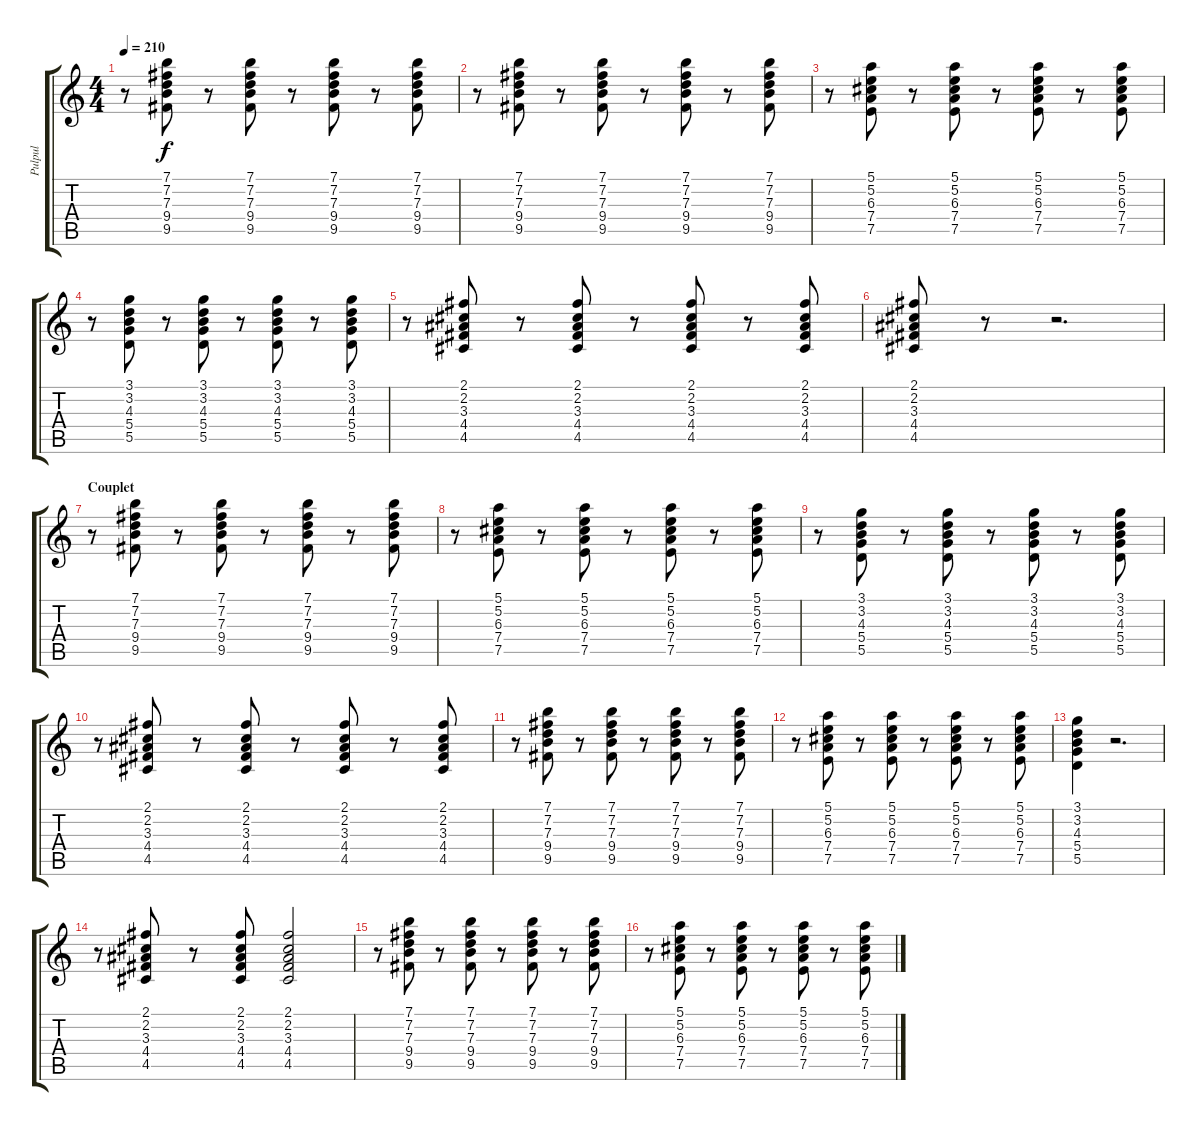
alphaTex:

\track ("Pulpul" "Pulpul") {instrument overdrivenguitar}
\staff {score tabs}
\tuning (E4 B3 G3 D3 A2 E2) {hide}
\ts (4 4)
\tempo 210
\clef g2
\ks c
r.8{dy f} (7.1 7.2 7.3 9.4 9.5).8 r.8 (7.1 7.2 7.3 9.4 9.5).8 r.8 (7.1 7.2 7.3 9.4 9.5).8 r.8 (7.1 7.2 7.3 9.4 9.5).8 |
r.8 (7.1 7.2 7.3 9.4 9.5).8 r.8 (7.1 7.2 7.3 9.4 9.5).8 r.8 (7.1 7.2 7.3 9.4 9.5).8 r.8 (7.1 7.2 7.3 9.4 9.5).8 |
r.8 (5.1 5.2 6.3 7.4 7.5).8 r.8 (5.1 5.2 6.3 7.4 7.5).8 r.8 (5.1 5.2 6.3 7.4 7.5).8 r.8 (5.1 5.2 6.3 7.4 7.5).8 |
r.8 (3.1 3.2 4.3 5.4 5.5).8 r.8 (3.1 3.2 4.3 5.4 5.5).8 r.8 (3.1 3.2 4.3 5.4 5.5).8 r.8 (3.1 3.2 4.3 5.4 5.5).8 |
r.8 (2.1 2.2 3.3 4.4 4.5).8 r.8 (2.1 2.2 3.3 4.4 4.5).8 r.8 (2.1 2.2 3.3 4.4 4.5).8 r.8 (2.1 2.2 3.3 4.4 4.5).8 |
(2.1 2.2 3.3 4.4 4.5).8 r.8 r.2{d} |
\section ("" "Couplet")
r.8 (7.1 7.2 7.3 9.4 9.5).8 r.8 (7.1 7.2 7.3 9.4 9.5).8 r.8 (7.1 7.2 7.3 9.4 9.5).8 r.8 (7.1 7.2 7.3 9.4 9.5).8 |
r.8 (5.1 5.2 6.3 7.4 7.5).8 r.8 (5.1 5.2 6.3 7.4 7.5).8 r.8 (5.1 5.2 6.3 7.4 7.5).8 r.8 (5.1 5.2 6.3 7.4 7.5).8 |
r.8 (3.1 3.2 4.3 5.4 5.5).8 r.8 (3.1 3.2 4.3 5.4 5.5).8 r.8 (3.1 3.2 4.3 5.4 5.5).8 r.8 (3.1 3.2 4.3 5.4 5.5).8 |
r.8 (2.1 2.2 3.3 4.4 4.5).8 r.8 (2.1 2.2 3.3 4.4 4.5).8 r.8 (2.1 2.2 3.3 4.4 4.5).8 r.8 (2.1 2.2 3.3 4.4 4.5).8 |
r.8 (7.1 7.2 7.3 9.4 9.5).8 r.8 (7.1 7.2 7.3 9.4 9.5).8 r.8 (7.1 7.2 7.3 9.4 9.5).8 r.8 (7.1 7.2 7.3 9.4 9.5).8 |
r.8 (5.1 5.2 6.3 7.4 7.5).8 r.8 (5.1 5.2 6.3 7.4 7.5).8 r.8 (5.1 5.2 6.3 7.4 7.5).8 r.8 (5.1 5.2 6.3 7.4 7.5).8 |
(3.1 3.2 4.3 5.4 5.5).4 r.2{d} |
r.8 (2.1 2.2 3.3 4.4 4.5).8 r.8 (2.1 2.2 3.3 4.4 4.5).8 (2.1 2.2 3.3 4.4 4.5).2 |
r.8 (7.1 7.2 7.3 9.4 9.5).8 r.8 (7.1 7.2 7.3 9.4 9.5).8 r.8 (7.1 7.2 7.3 9.4 9.5).8 r.8 (7.1 7.2 7.3 9.4 9.5).8 |
r.8 (5.1 5.2 6.3 7.4 7.5).8 r.8 (5.1 5.2 6.3 7.4 7.5).8 r.8 (5.1 5.2 6.3 7.4 7.5).8 r.8 (5.1 5.2 6.3 7.4 7.5).8
